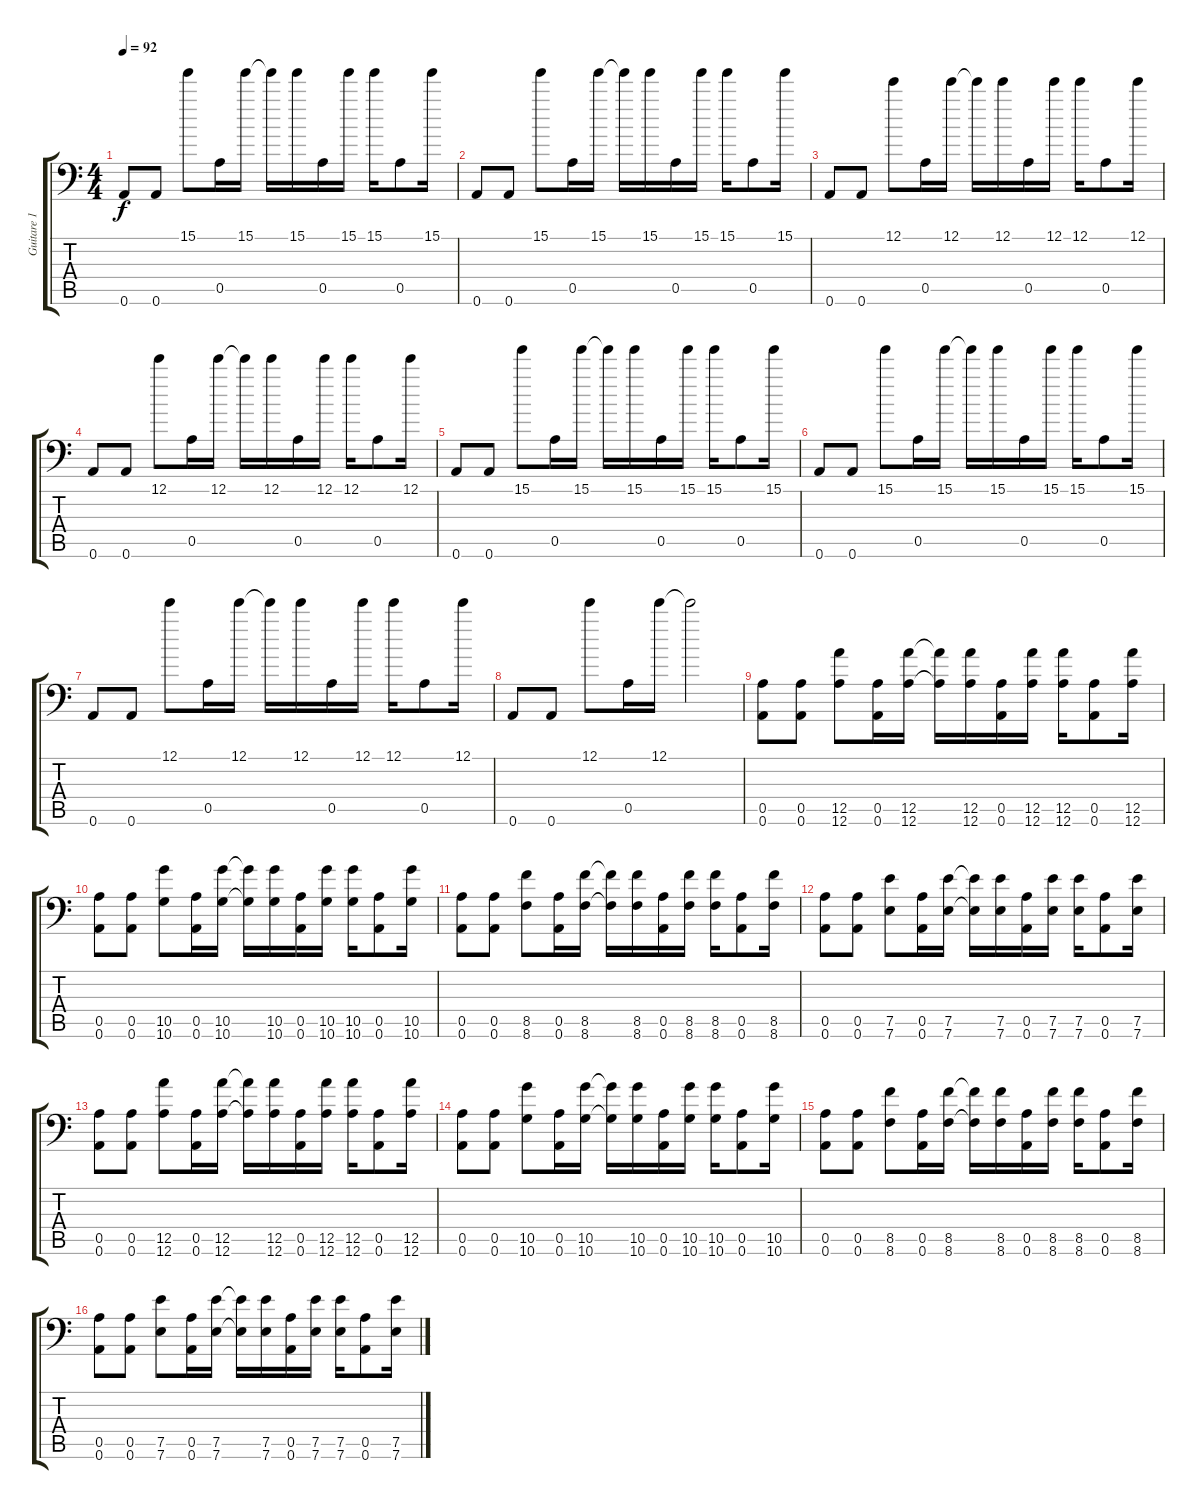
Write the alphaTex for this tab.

\track ("Guitare 1" "Guitare 1") {instrument distortionguitar}
\staff {score tabs}
\tuning (E4 B3 G3 D3 A2 A1) {hide}
\ts (4 4)
\tempo 92
\clef f4
\ks c
0.6.8{dy f instrument distortionguitar} 0.6.8 15.1.8 0.5.16 15.1.16 15.1{t}.16 15.1.16 0.5.16 15.1.16 15.1.16 0.5.8 15.1.16 |
0.6.8 0.6.8 15.1.8 0.5.16 15.1.16 15.1{t}.16 15.1.16 0.5.16 15.1.16 15.1.16 0.5.8 15.1.16 |
0.6.8 0.6.8 12.1.8 0.5.16 12.1.16 12.1{t}.16 12.1.16 0.5.16 12.1.16 12.1.16 0.5.8 12.1.16 |
0.6.8 0.6.8 12.1.8 0.5.16 12.1.16 12.1{t}.16 12.1.16 0.5.16 12.1.16 12.1.16 0.5.8 12.1.16 |
0.6.8 0.6.8 15.1.8 0.5.16 15.1.16 15.1{t}.16 15.1.16 0.5.16 15.1.16 15.1.16 0.5.8 15.1.16 |
0.6.8 0.6.8 15.1.8 0.5.16 15.1.16 15.1{t}.16 15.1.16 0.5.16 15.1.16 15.1.16 0.5.8 15.1.16 |
0.6.8 0.6.8 12.1.8 0.5.16 12.1.16 12.1{t}.16 12.1.16 0.5.16 12.1.16 12.1.16 0.5.8 12.1.16 |
0.6.8 0.6.8 12.1.8 0.5.16 12.1.16 12.1{t}.2 |
(0.5 0.6).8 (0.5 0.6).8 (12.5 12.6).8 (0.5 0.6).16 (12.5 12.6).16 (12.5{t} 12.6{t}).16 (12.5 12.6).16 (0.5 0.6).16 (12.5 12.6).16 (12.5 12.6).16 (0.5 0.6).8 (12.5 12.6).16 |
(0.5 0.6).8 (0.5 0.6).8 (10.5 10.6).8 (0.5 0.6).16 (10.5 10.6).16 (10.5{t} 10.6{t}).16 (10.5 10.6).16 (0.5 0.6).16 (10.5 10.6).16 (10.5 10.6).16 (0.5 0.6).8 (10.5 10.6).16 |
(0.5 0.6).8 (0.5 0.6).8 (8.5 8.6).8 (0.5 0.6).16 (8.5 8.6).16 (8.5{t} 8.6{t}).16 (8.5 8.6).16 (0.5 0.6).16 (8.5 8.6).16 (8.5 8.6).16 (0.5 0.6).8 (8.5 8.6).16 |
(0.5 0.6).8 (0.5 0.6).8 (7.5 7.6).8 (0.5 0.6).16 (7.5 7.6).16 (7.5{t} 7.6{t}).16 (7.5 7.6).16 (0.5 0.6).16 (7.5 7.6).16 (7.5 7.6).16 (0.5 0.6).8 (7.5 7.6).16 |
(0.5 0.6).8 (0.5 0.6).8 (12.5 12.6).8 (0.5 0.6).16 (12.5 12.6).16 (12.5{t} 12.6{t}).16 (12.5 12.6).16 (0.5 0.6).16 (12.5 12.6).16 (12.5 12.6).16 (0.5 0.6).8 (12.5 12.6).16 |
(0.5 0.6).8 (0.5 0.6).8 (10.5 10.6).8 (0.5 0.6).16 (10.5 10.6).16 (10.5{t} 10.6{t}).16 (10.5 10.6).16 (0.5 0.6).16 (10.5 10.6).16 (10.5 10.6).16 (0.5 0.6).8 (10.5 10.6).16 |
(0.5 0.6).8 (0.5 0.6).8 (8.5 8.6).8 (0.5 0.6).16 (8.5 8.6).16 (8.5{t} 8.6{t}).16 (8.5 8.6).16 (0.5 0.6).16 (8.5 8.6).16 (8.5 8.6).16 (0.5 0.6).8 (8.5 8.6).16 |
(0.5 0.6).8 (0.5 0.6).8 (7.5 7.6).8 (0.5 0.6).16 (7.5 7.6).16 (7.5{t} 7.6{t}).16 (7.5 7.6).16 (0.5 0.6).16 (7.5 7.6).16 (7.5 7.6).16 (0.5 0.6).8 (7.5 7.6).16
